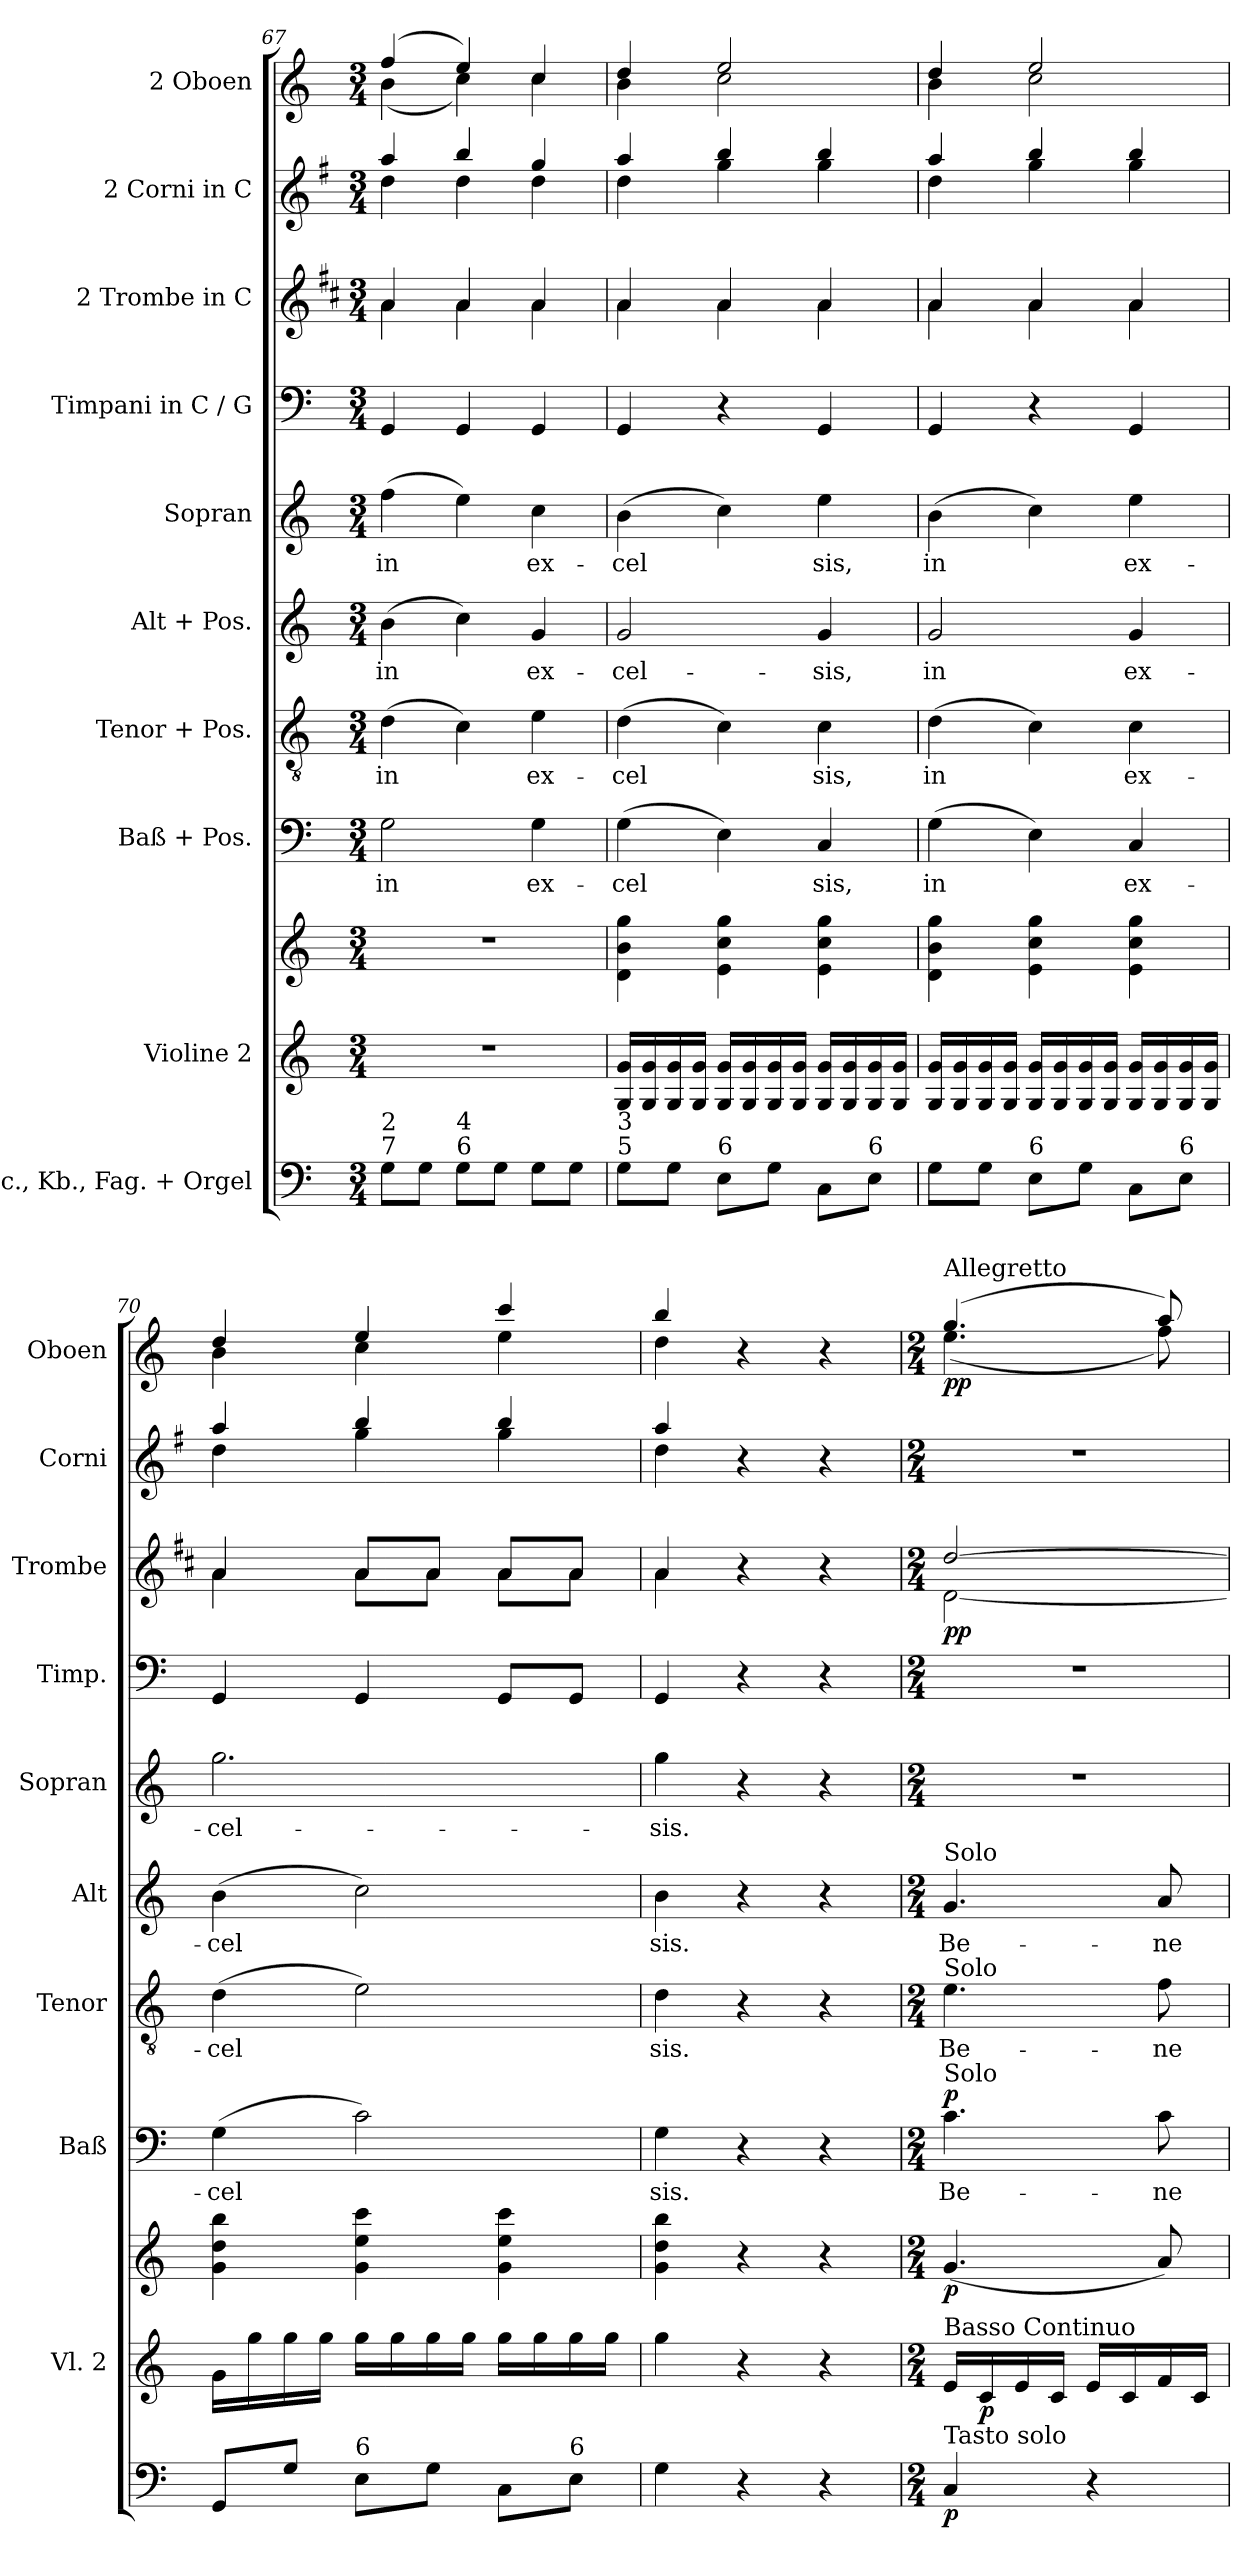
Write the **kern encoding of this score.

**kern	**dynam	**kern	**kern	**dynam	**kern	**text	**dynam	**kern	**text	**kern	**text	**kern	**text	**kern	**kern	**dynam	**kern	**kern	**dynam
*part10	*part10	*part9	*part9	*part9	*part8	*part8	*part8	*part7	*part7	*part6	*part6	*part5	*part5	*part4	*part3	*part3	*part2	*part1	*part1
*staff11	*staff11	*staff10	*staff9	*staff9/10	*staff8	*staff8	*staff8	*staff7	*staff7	*staff6	*staff6	*staff5	*staff5	*staff4	*staff3	*staff3	*staff2	*staff1	*staff1
*I"Vlc., Kb., Fag. + Orgel	*	*I"Violine 2	*	*	*I"Baß + Pos.	*	*	*I"Tenor + Pos.	*	*I"Alt + Pos.	*	*I"Sopran	*	*I"Timpani in C / G	*I"2 Trombe in C	*	*I"2 Corni in C	*I"2 Oboen	*
*	*	*I'Vl. 2	*	*	*I'Baß	*	*	*I'Tenor	*	*I'Alt	*	*I'Sopran	*	*I'Timp.	*I'Trombe	*	*I'Corni	*I'Oboen	*
*clefF4	*	*clefG2	*clefG2	*	*clefF4	*	*	*clefGv2	*	*clefG2	*	*clefG2	*	*clefF4	*clefG2	*	*clefG2	*clefG2	*
*	*	*	*	*	*	*	*	*	*	*	*	*	*	*	*ITrd1c2	*	*ITrd4c7	*	*
*k[]	*	*k[]	*k[]	*	*k[]	*	*	*k[]	*	*k[]	*	*k[]	*	*k[]	*k[]	*	*k[]	*k[]	*
*M3/4	*	*M3/4	*M3/4	*	*M3/4	*	*	*M3/4	*	*M3/4	*	*M3/4	*	*M3/4	*M3/4	*	*M3/4	*M3/4	*
=67	=67	=67	=67	=67	=67	=67	=67	=67	=67	=67	=67	=67	=67	=67	=67	=67	=67	=67	=67
!LO:TX:a:t=7	!	!	!	!	!	!	!	!	!	!	!	!	!	!	!	!	!	!	!
!LO:TX:a:t=2	!	!	!	!	!	!	!	!	!	!	!	!	!	!	!	!	!	!	!
!	!	!	!	!	!	!LO:LY:b	!	!	!LO:LY:b	!	!LO:LY:b	!	!LO:LY:b	!	!	!	!	!	!
*	*	*	*	*	*	*	*	*	*	*	*	*	*	*	*^	*	*^	*^	*
8G\L	.	2.r	2.r	.	2G\	in	.	(>4d\	in	(>4b\	in	(>4ff\	in	4GG/	4g/	4g\	.	4dd/	4g\	(>4ff/	(<4b\	.
8G\J	.	.	.	.	.	.	.	.	.	.	.	.	.	.	.	.	.	.	.	.	.	.
!LO:TX:a:t=6	!	!	!	!	!	!	!	!	!	!	!	!	!	!	!	!	!	!	!	!	!	!
!LO:TX:a:t=4	!	!	!	!	!	!	!	!	!	!	!	!	!	!	!	!	!	!	!	!	!	!
8G\L	.	.	.	.	.	.	.	4c\)	.	4cc\)	.	4ee\)	.	4GG/	4g/	4g\	.	4ee/	4g\	4ee/)	4cc\)	.
8G\J	.	.	.	.	.	.	.	.	.	.	.	.	.	.	.	.	.	.	.	.	.	.
!	!	!	!	!	!	!LO:LY:b	!	!	!LO:LY:b	!	!LO:LY:b	!	!LO:LY:b	!	!	!	!	!	!	!	!	!
8G\L	.	.	.	.	4G\	ex-	.	4e\	ex-	4g/	ex-	4cc\	ex-	4GG/	4g/	4g\	.	4cc/	4g\	4cc/	4cc\	.
8G\J	.	.	.	.	.	.	.	.	.	.	.	.	.	.	.	.	.	.	.	.	.	.
=68	=68	=68	=68	=68	=68	=68	=68	=68	=68	=68	=68	=68	=68	=68	=68	=68	=68	=68	=68	=68	=68	=68
!LO:TX:a:t=5	!	!	!	!	!	!	!	!	!	!	!	!	!	!	!	!	!	!	!	!	!	!
!LO:TX:a:t=3	!	!	!	!	!	!	!	!	!	!	!	!	!	!	!	!	!	!	!	!	!	!
!	!	!	!	!	!	!LO:LY:b	!	!	!LO:LY:b	!	!LO:LY:b	!	!LO:LY:b	!	!	!	!	!	!	!	!	!
8G\L	.	16G/ 16g/LL	4d\ 4b\ 4gg\	.	(>4G\	cel	.	(>4d\	cel	2g/	cel-	(>4b\	cel	4GG/	4g/	4g\	.	4dd/	4g\	4dd/	4b\	.
.	.	16G/ 16g/	.	.	.	.	.	.	.	.	.	.	.	.	.	.	.	.	.	.	.	.
8G\J	.	16G/ 16g/	.	.	.	.	.	.	.	.	.	.	.	.	.	.	.	.	.	.	.	.
.	.	16G/ 16g/JJ	.	.	.	.	.	.	.	.	.	.	.	.	.	.	.	.	.	.	.	.
!LO:TX:a:t=6	!	!	!	!	!	!	!	!	!	!	!	!	!	!	!	!	!	!	!	!	!	!
8E\L	.	16G/ 16g/LL	4e\ 4cc\ 4gg\	.	4E\)	.	.	4c\)	.	.	.	4cc\)	.	4r	4g/	4g\	.	4ee/	4cc\	2ee/	2cc\	.
.	.	16G/ 16g/	.	.	.	.	.	.	.	.	.	.	.	.	.	.	.	.	.	.	.	.
8G\J	.	16G/ 16g/	.	.	.	.	.	.	.	.	.	.	.	.	.	.	.	.	.	.	.	.
.	.	16G/ 16g/JJ	.	.	.	.	.	.	.	.	.	.	.	.	.	.	.	.	.	.	.	.
!	!	!	!	!	!	!LO:LY:b	!	!	!LO:LY:b	!	!LO:LY:b	!	!LO:LY:b	!	!	!	!	!	!	!	!	!
8C\L	.	16G/ 16g/LL	4e\ 4cc\ 4gg\	.	4C/	sis,	.	4c\	sis,	4g/	sis,	4ee\	sis,	4GG/	4g/	4g\	.	4ee/	4cc\	.	.	.
.	.	16G/ 16g/	.	.	.	.	.	.	.	.	.	.	.	.	.	.	.	.	.	.	.	.
!LO:TX:a:t=6	!	!	!	!	!	!	!	!	!	!	!	!	!	!	!	!	!	!	!	!	!	!
8E\J	.	16G/ 16g/	.	.	.	.	.	.	.	.	.	.	.	.	.	.	.	.	.	.	.	.
.	.	16G/ 16g/JJ	.	.	.	.	.	.	.	.	.	.	.	.	.	.	.	.	.	.	.	.
=69	=69	=69	=69	=69	=69	=69	=69	=69	=69	=69	=69	=69	=69	=69	=69	=69	=69	=69	=69	=69	=69	=69
!	!	!	!	!	!	!LO:LY:b	!	!	!LO:LY:b	!	!LO:LY:b	!	!LO:LY:b	!	!	!	!	!	!	!	!	!
8G\L	.	16G/ 16g/LL	4d\ 4b\ 4gg\	.	(>4G\	in	.	(>4d\	in	2g/	in	(>4b\	in	4GG/	4g/	4g\	.	4dd/	4g\	4dd/	4b\	.
.	.	16G/ 16g/	.	.	.	.	.	.	.	.	.	.	.	.	.	.	.	.	.	.	.	.
8G\J	.	16G/ 16g/	.	.	.	.	.	.	.	.	.	.	.	.	.	.	.	.	.	.	.	.
.	.	16G/ 16g/JJ	.	.	.	.	.	.	.	.	.	.	.	.	.	.	.	.	.	.	.	.
!LO:TX:a:t=6	!	!	!	!	!	!	!	!	!	!	!	!	!	!	!	!	!	!	!	!	!	!
8E\L	.	16G/ 16g/LL	4e\ 4cc\ 4gg\	.	4E\)	.	.	4c\)	.	.	.	4cc\)	.	4r	4g/	4g\	.	4ee/	4cc\	2ee/	2cc\	.
.	.	16G/ 16g/	.	.	.	.	.	.	.	.	.	.	.	.	.	.	.	.	.	.	.	.
8G\J	.	16G/ 16g/	.	.	.	.	.	.	.	.	.	.	.	.	.	.	.	.	.	.	.	.
.	.	16G/ 16g/JJ	.	.	.	.	.	.	.	.	.	.	.	.	.	.	.	.	.	.	.	.
!	!	!	!	!	!	!LO:LY:b	!	!	!LO:LY:b	!	!LO:LY:b	!	!LO:LY:b	!	!	!	!	!	!	!	!	!
8C\L	.	16G/ 16g/LL	4e\ 4cc\ 4gg\	.	4C/	ex-	.	4c\	ex-	4g/	ex-	4ee\	ex-	4GG/	4g/	4g\	.	4ee/	4cc\	.	.	.
.	.	16G/ 16g/	.	.	.	.	.	.	.	.	.	.	.	.	.	.	.	.	.	.	.	.
!LO:TX:a:t=6	!	!	!	!	!	!	!	!	!	!	!	!	!	!	!	!	!	!	!	!	!	!
8E\J	.	16G/ 16g/	.	.	.	.	.	.	.	.	.	.	.	.	.	.	.	.	.	.	.	.
.	.	16G/ 16g/JJ	.	.	.	.	.	.	.	.	.	.	.	.	.	.	.	.	.	.	.	.
=70	=70	=70	=70	=70	=70	=70	=70	=70	=70	=70	=70	=70	=70	=70	=70	=70	=70	=70	=70	=70	=70	=70
!	!	!	!	!	!	!LO:LY:b	!	!	!LO:LY:b	!	!LO:LY:b	!	!LO:LY:b	!	!	!	!	!	!	!	!	!
8GG/L	.	16g\LL	4g\ 4dd\ 4bb\	.	(>4G\	cel	.	(>4d\	cel	(>4b\	cel	2.gg\	cel-	4GG/	4g/	4g\	.	4dd/	4g\	4dd/	4b\	.
.	.	16gg\	.	.	.	.	.	.	.	.	.	.	.	.	.	.	.	.	.	.	.	.
8G/J	.	16gg\	.	.	.	.	.	.	.	.	.	.	.	.	.	.	.	.	.	.	.	.
.	.	16gg\JJ	.	.	.	.	.	.	.	.	.	.	.	.	.	.	.	.	.	.	.	.
!LO:TX:a:t=6	!	!	!	!	!	!	!	!	!	!	!	!	!	!	!	!	!	!	!	!	!	!
8E\L	.	16gg\LL	4g\ 4ee\ 4ccc\	.	2c\)	.	.	2e\)	.	2cc\)	.	.	.	4GG/	8g/L	8g\L	.	4ee/	4cc\	4ee/	4cc\	.
.	.	16gg\	.	.	.	.	.	.	.	.	.	.	.	.	.	.	.	.	.	.	.	.
8G\J	.	16gg\	.	.	.	.	.	.	.	.	.	.	.	.	8g/J	8g\J	.	.	.	.	.	.
.	.	16gg\JJ	.	.	.	.	.	.	.	.	.	.	.	.	.	.	.	.	.	.	.	.
8C\L	.	16gg\LL	4g\ 4ee\ 4ccc\	.	.	.	.	.	.	.	.	.	.	8GG/L	8g/L	8g\L	.	4ee/	4cc\	4ccc/	4ee\	.
.	.	16gg\	.	.	.	.	.	.	.	.	.	.	.	.	.	.	.	.	.	.	.	.
!LO:TX:a:t=6	!	!	!	!	!	!	!	!	!	!	!	!	!	!	!	!	!	!	!	!	!	!
8E\J	.	16gg\	.	.	.	.	.	.	.	.	.	.	.	8GG/J	8g/J	8g\J	.	.	.	.	.	.
.	.	16gg\JJ	.	.	.	.	.	.	.	.	.	.	.	.	.	.	.	.	.	.	.	.
!!LO:PB:g=z	!!
=71	=71	=71	=71	=71	=71	=71	=71	=71	=71	=71	=71	=71	=71	=71	=71	=71	=71	=71	=71	=71	=71	=71
!	!	!	!	!	!	!LO:LY:b	!	!	!LO:LY:b	!	!LO:LY:b	!	!LO:LY:b	!	!	!	!	!	!	!	!	!
4G\	.	4gg\	4g\ 4dd\ 4bb\	.	4G\	sis.	.	4d\	sis.	4b\	sis.	4gg\	sis.	4GG/	4g/	4g\	.	4dd/	4g\	4bb/	4dd\	.
4r	.	4r	4r	.	4r	.	.	4r	.	4r	.	4r	.	4r	4r	2ryy	.	4r	2ryy	4r	2ryy	.
4r	.	4r	4r	.	4r	.	.	4r	.	4r	.	4r	.	4r	4r	.	.	4r	.	4r	.	.
*	*	*	*	*	*	*	*	*	*	*	*	*	*	*	*	*	*	*v	*v	*	*	*
!!LO:PB:g=z	!!
=72	=72	=72	=72	=72	=72	=72	=72	=72	=72	=72	=72	=72	=72	=72	=72	=72	=72	=72	=72	=72	=72
*M2/4	*	*M2/4	*M2/4	*	*M2/4	*	*	*M2/4	*	*M2/4	*	*M2/4	*	*M2/4	*M2/4	*	*	*M2/4	*M2/4	*	*
!	!	!	!	!	!	!	!	!	!	!	!	!	!	!	!	!	!	!	!LO:TX:a:t=Allegretto	!	!
!	!	!	!	!	!	!	!	!	!	!LO:TX:a:t=Solo	!	!	!	!	!	!	!	!	!	!	!
!	!	!	!	!	!	!	!	!LO:TX:a:t=Solo	!	!	!	!	!	!	!	!	!	!	!	!	!
!	!	!	!	!	!LO:TX:a:t=Solo	!	!	!	!	!	!	!	!	!	!	!	!	!	!	!	!
!	!	!LO:TX:a:t=Basso Continuo	!	!	!	!	!	!	!	!	!	!	!	!	!	!	!	!	!	!	!
!LO:TX:a:t=Tasto solo	!	!	!	!	!	!	!	!	!	!	!	!	!	!	!	!	!	!	!	!	!
!	!LO:DY:b	!	!	!LO:DY:b	!	!LO:LY:b	!LO:DY:b	!	!LO:LY:b	!	!LO:LY:b	!	!	!	!	!	!LO:DY:b	!	!	!	!
!	!	!	!	!	!	!	!	!	!	!	!	!	!	!	!	!	!LO:DY:n=1:b	!	!	!	!LO:DY:b
!	!	!	!	!	!	!	!	!	!	!	!	!	!	!	!	!	!	!	!	!	!LO:DY:n=1:b
4C/	p	16e/LL	(<4.g/	p	4.c\	Be-	p	4.e\	Be-	4.g/	Be-	2r	.	2r	[2cc/	[2c\	p p	2r	(>4.gg/	(<4.ee\	p p
!	!	!	!	!LO:DY:b=2	!	!	!	!	!	!	!	!	!	!	!	!	!	!	!	!	!
.	.	16c/	.	p	.	.	.	.	.	.	.	.	.	.	.	.	.	.	.	.	.
.	.	16e/	.	.	.	.	.	.	.	.	.	.	.	.	.	.	.	.	.	.	.
.	.	16c/JJ	.	.	.	.	.	.	.	.	.	.	.	.	.	.	.	.	.	.	.
4r	.	16e/LL	.	.	.	.	.	.	.	.	.	.	.	.	.	.	.	.	.	.	.
.	.	16c/	.	.	.	.	.	.	.	.	.	.	.	.	.	.	.	.	.	.	.
!	!	!	!	!	!	!LO:LY:b	!	!	!LO:LY:b	!	!LO:LY:b	!	!	!	!	!	!	!	!	!	!
.	.	16f/	8a/)	.	8c\	ne-	.	8f\	ne-	8a/	ne-	.	.	.	.	.	.	.	8aa/)	8ff\)	.
.	.	16c/JJ	.	.	.	.	.	.	.	.	.	.	.	.	.	.	.	.	.	.	.
*	*	*	*	*	*	*	*	*	*	*	*	*	*	*	*v	*v	*	*	*v	*v	*
=	=	=	=	=	=	=	=	=	=	=	=	=	=	=	=	=	=	=	=
*-	*-	*-	*-	*-	*-	*-	*-	*-	*-	*-	*-	*-	*-	*-	*-	*-	*-	*-	*-
